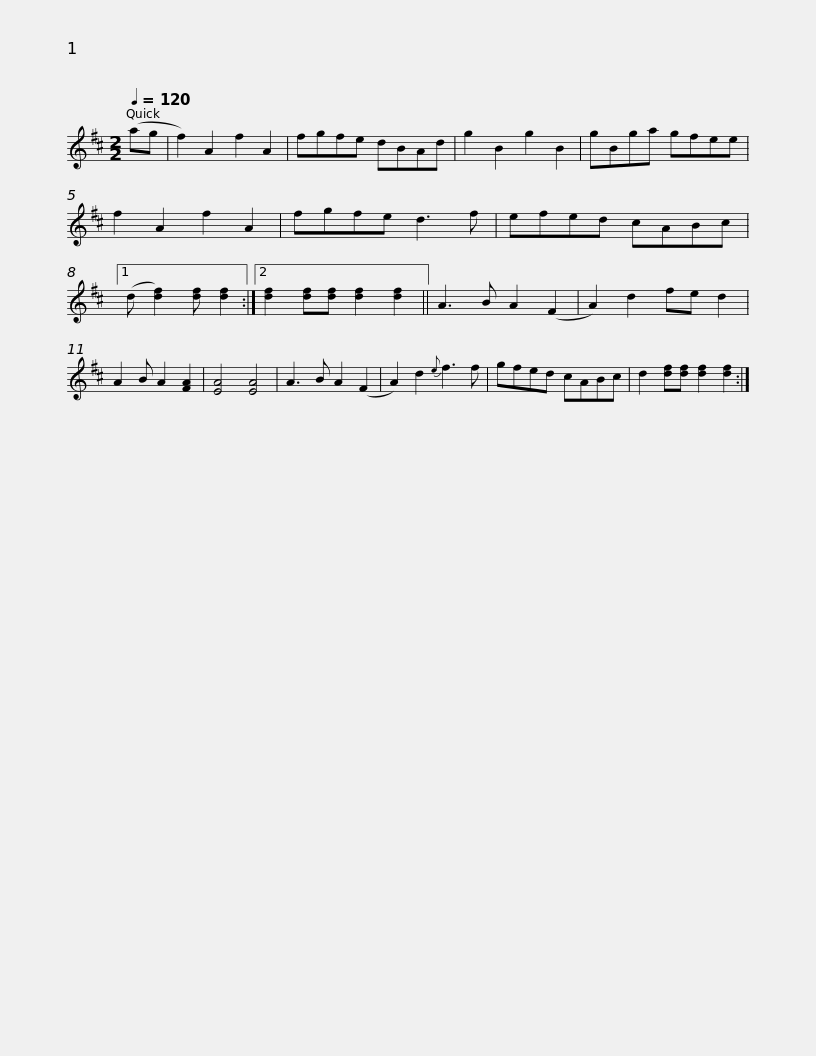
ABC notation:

X:1
L:1/8
Q:1/4=120
M:2/2
I:linebreak $
K:D
V:1 treble
V:1
 (ag | f2) A2 f2 A2 | fgfe dBAd | g2 B2 g2 B2 | gBga gfee | %5
 f2 A2 f2 A2 | fgfe d3 f |$ efed cABc |1 (d [df]2) [df] [df]2 :|2 [df]2 [df][df] [df]2 [df]2 || %10
 A3 B A2 (F2 | A2) d2 fe d2 | A2 B A2 [FA]2 | [EA]4 [EA]4 | A3 B A2 (F2 |$ %15
 A2) d2{e} f3 f | gfed cABc | d2 [df][df] [df]2 [df]2 :| %18
